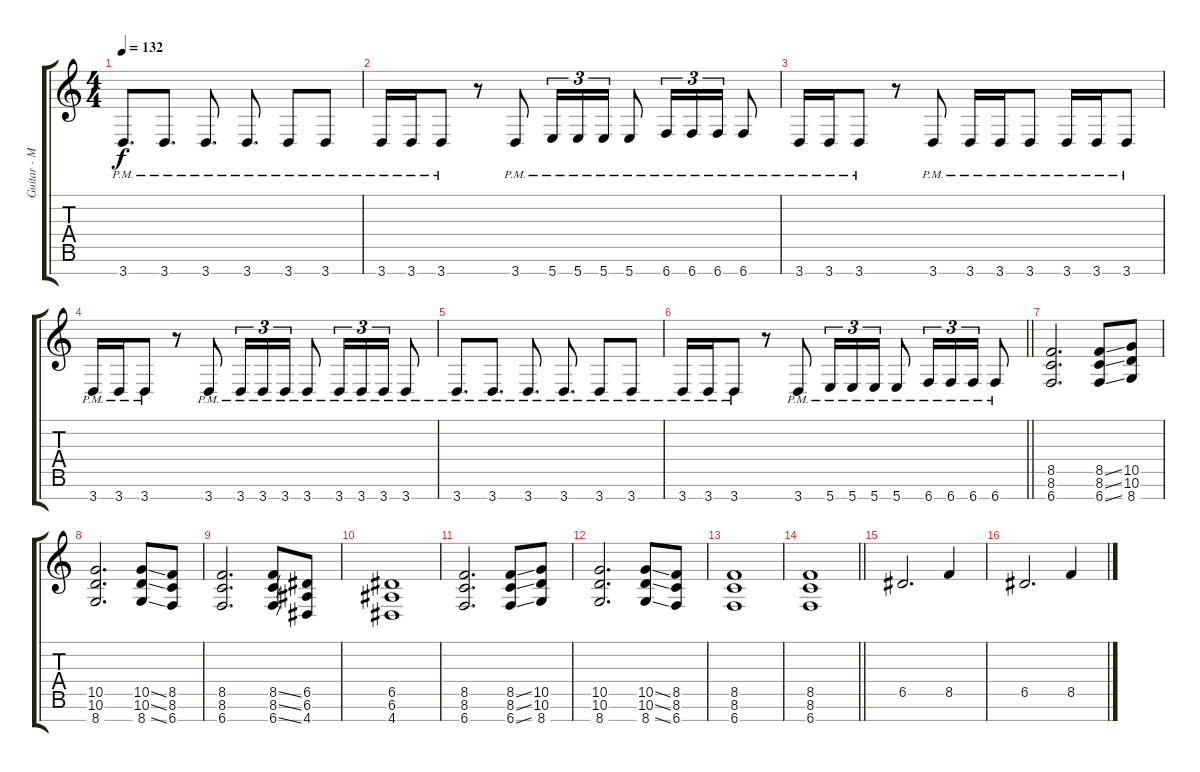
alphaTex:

\track ("Guitar - Mark" "Guitar - M") {instrument distortionguitar}
\staff {score tabs}
\tuning (E4 B3 G3 D3 A2 E2 B1) {hide}
\ts (4 4)
\tempo 132
\clef g2
\ks c
3.7{pm}.8{d dy f} 3.7{pm}.8{d} 3.7{pm}.8{d} 3.7{pm}.8{d} 3.7{pm}.8 3.7{pm}.8 |
3.7{pm}.16 3.7{pm}.16 3.7{pm}.8 r.8 3.7{pm}.8 5.7{pm}.16{tu (3 2)} 5.7{pm}.16{tu (3 2)} 5.7{pm}.16{tu (3 2)} 5.7{pm}.8 6.7{pm}.16{tu (3 2)} 6.7{pm}.16{tu (3 2)} 6.7{pm}.16{tu (3 2)} 6.7{pm}.8 |
3.7{pm}.16 3.7{pm}.16 3.7{pm}.8 r.8 3.7{pm}.8 3.7{pm}.16 3.7{pm}.16 3.7{pm}.8 3.7{pm}.16 3.7{pm}.16 3.7{pm}.8 |
3.7{pm}.16 3.7{pm}.16 3.7{pm}.8 r.8 3.7{pm}.8 3.7{pm}.16{tu (3 2)} 3.7{pm}.16{tu (3 2)} 3.7{pm}.16{tu (3 2)} 3.7{pm}.8 3.7{pm}.16{tu (3 2)} 3.7{pm}.16{tu (3 2)} 3.7{pm}.16{tu (3 2)} 3.7{pm}.8 |
3.7{pm}.8{d} 3.7{pm}.8{d} 3.7{pm}.8{d} 3.7{pm}.8{d} 3.7{pm}.8 3.7{pm}.8 |
\barLineRight lightlight
3.7{pm}.16 3.7{pm}.16 3.7{pm}.8 r.8 3.7{pm}.8 5.7{pm}.16{tu (3 2)} 5.7{pm}.16{tu (3 2)} 5.7{pm}.16{tu (3 2)} 5.7{pm}.8 6.7{pm}.16{tu (3 2)} 6.7{pm}.16{tu (3 2)} 6.7{pm}.16{tu (3 2)} 6.7{pm}.8 |
\section ("" "")
(8.5 8.6 6.7).2{d} (8.5{ss} 8.6{ss} 6.7{ss}).8 (10.5 10.6 8.7).8 |
(10.5 10.6 8.7).2{d} (10.5{ss} 10.6{ss} 8.7{ss}).8 (8.5 8.6 6.7).8 |
(8.5 8.6 6.7).2{d} (8.5{ss} 8.6{ss} 6.7{ss}).8 (6.5 6.6 4.7).8 |
(6.5 6.6 4.7).1 |
(8.5 8.6 6.7).2{d} (8.5{ss} 8.6{ss} 6.7{ss}).8 (10.5 10.6 8.7).8 |
(10.5 10.6 8.7).2{d} (10.5{ss} 10.6{ss} 8.7{ss}).8 (8.5 8.6 6.7).8 |
(8.5 8.6 6.7).1 |
\barLineRight lightlight
(8.5 8.6 6.7).1 |
6.5.2{d} 8.5.4 |
6.5.2{d} 8.5.4
